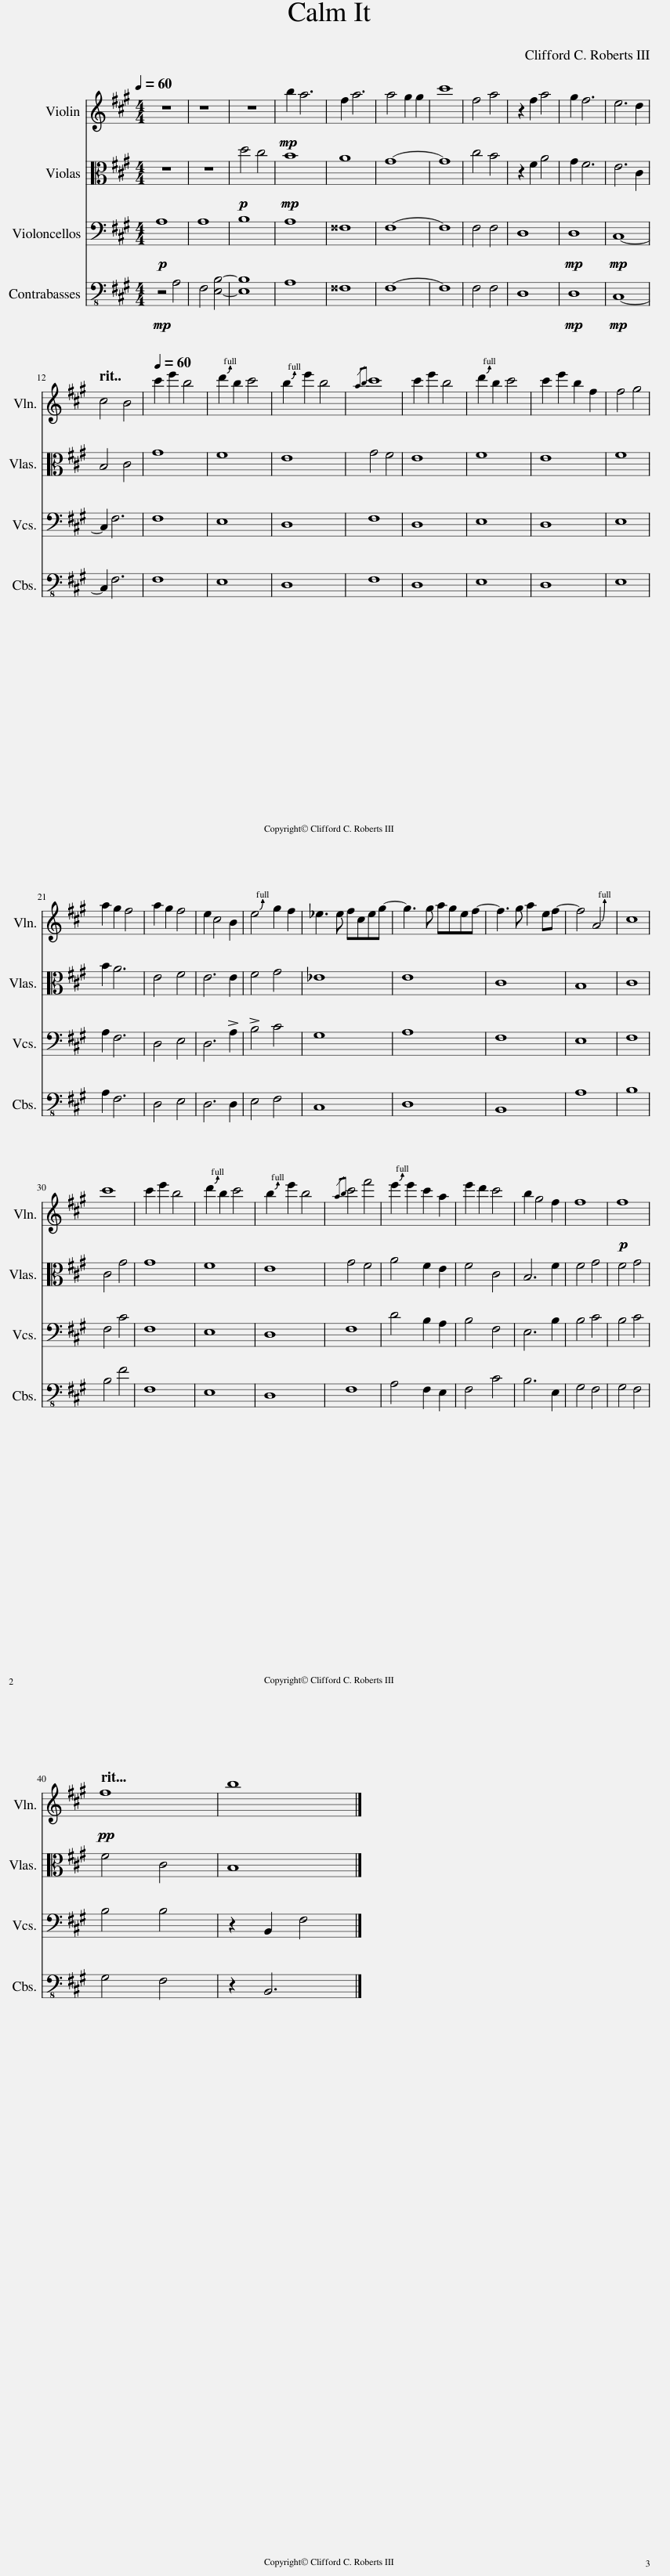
X:1
%%score 1 2 3 4
L:1/8
Q:1/4=60
M:4/4
I:linebreak $
K:A
V:1 treble
V:2 alto
V:3 bass
V:4 bass transpose=-12
V:1
 z8 | z8 | z8 |!mp! b2 a6 | f2 a6 | %5
 a4 g2 g2 | c'8 | f4 a4 | z2 f2 a4 | g2 f6 | %10
 e6 d2 |$[Q:1/4=40] c4 B4 |[Q:1/4=60] c'2 e'2 b4 | d'2 b2 c'4 | b2 e'2 b4 | %15
{/ab} c'8 | c'2 e'2 b4 | d'2 b2 c'4 | c'2 e'2 b2 f2 | f4 g4 |$ %20
 a2 g2 f4 | a2 g2 f4 | e2 c4 B2 | e4 g2 f2 | _e3 e fceg- | %25
 g3 g agef- | f3 g a2 ef- | f4 A4 | c8 |$ c'8 | %30
 c'2 e'2 b4 | d'2 b2 c'4 | b2 e'2 b4 |{/ab} c'4 f'4 | e'2 e'2 c'2 a2 | %35
 e'2 d'2 c'4 | b2 g4 f2 | f8 |!p! f8 |$!pp![Q:1/4=40] f8 | %40
 b8 |] %41
V:2
 z8 | z8 |!p! d4 c4 |!mp! B8 | A8 | %5
 G8- | G8 | c4 B4 | z2 F2 A4 | G2 F6 | %10
 E6 C2 |$ B,4 C4 | G8 | F8 | E8 | %15
 G4 F4 | E8 | F8 | E8 | F8 |$ %20
 B2 A6 | E4 F4 | E6 E2 | F4 G4 | _E8 | %25
 E8 | C8 | B,8 | C8 |$ C4 G4 | %30
 G8 | F8 | E8 | G4 F4 | A4 F2 E2 | %35
 F4 C4 | B,6 F2 | F4 G4 | F4 G4 |$ F4 C4 | %40
 B,8 |] %41
V:3
!p! A,8 | A,8 | B,8 | A,8 | ^^F,8 | %5
 F,8- | F,8 | F,4 F,4 | D,8 |!mp! D,8 | %10
!mp! C,8- |$ C,2 F,6 | F,8 | E,8 | D,8 | %15
 F,8 | D,8 | E,8 | D,8 | E,8 |$ %20
 A,2 F,6 | D,4 E,4 | D,6 !>!A,2 | !>!B,4 C4 | G,8 | %25
 A,8 | F,8 | E,8 | F,8 |$ F,4 C4 | %30
 F,8 | E,8 | D,8 | F,8 | D4 B,2 A,2 | %35
 B,4 F,4 | E,6 B,2 | B,4 C4 | B,4 C4 |$ B,4 B,4 | %40
 z2 B,,2 F,4 |] %41
V:4
!mp! z4 A,4 | F,4 [E,B,]4- | [E,B,]8 | A,8 | ^^F,8 | %5
 F,8- | F,8 | F,4 F,4 | D,8 |!mp! D,8 | %10
!mp! C,8- |$ C,2 F,6 | F,8 | E,8 | D,8 | %15
 F,8 | D,8 | E,8 | D,8 | E,8 |$ %20
 A,2 F,6 | D,4 E,4 | D,6 D,2 | E,4 F,4 | C,8 | %25
 D,8 | B,,8 | A,8 | B,8 |$ B,4 F4 | %30
 F,8 | E,8 | D,8 | F,8 | A,4 F,2 E,2 | %35
 F,4 C4 | B,6 E,2 | G,4 F,4 | G,4 F,4 |$ G,4 F,4 | %40
 z2 B,,6 |] %41
